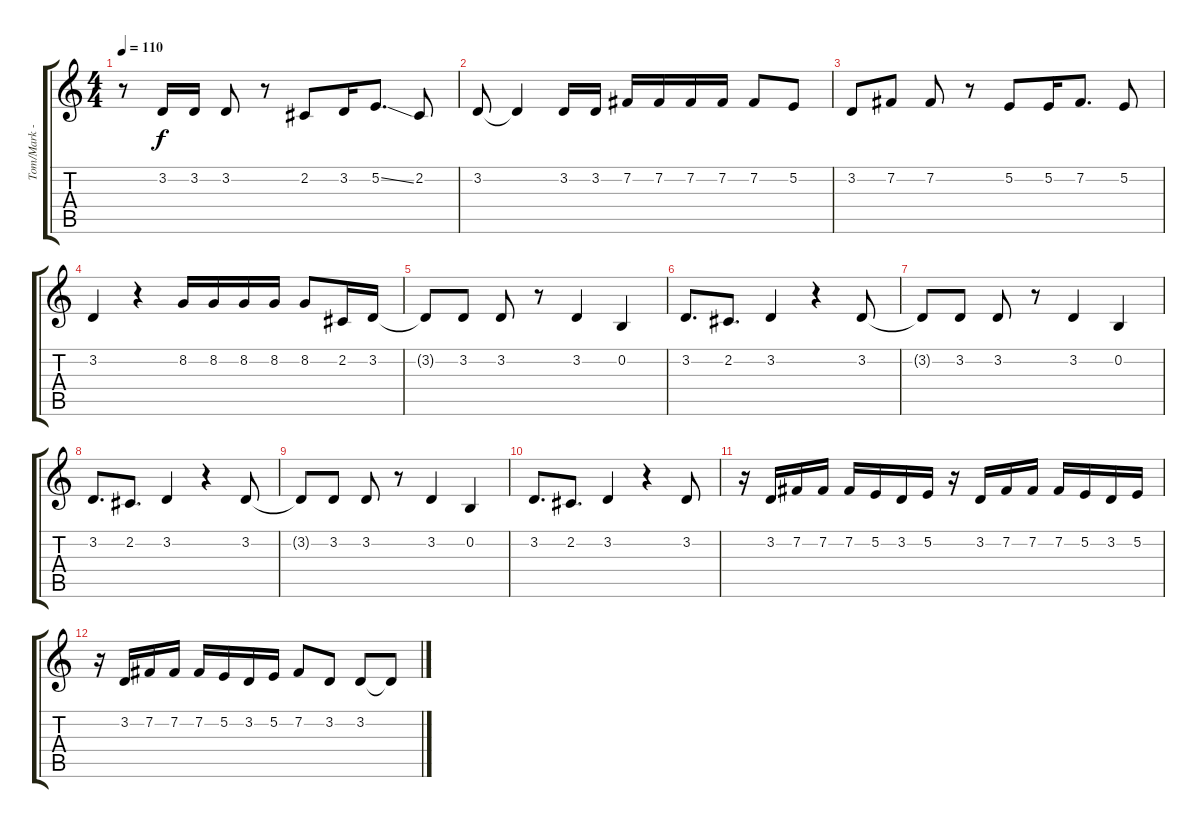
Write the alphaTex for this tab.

\track ("Tom/Mark - Vocals" "Tom/Mark -") {instrument altosax}
\staff {score tabs}
\tuning (E4 B3 G3 D3 A2 E2) {hide}
\ts (4 4)
\tempo 110
\clef g2
\ks c
r.8{dy f} 3.2.16 3.2.16 3.2.8 r.8 2.2.8 3.2.16 5.2{ss}.8{d} 2.2.8 |
3.2.8 3.2{t}.4 3.2.16 3.2.16 7.2.16 7.2.16 7.2.16 7.2.16 7.2.8 5.2.8 |
3.2.8 7.2.8 7.2.8 r.8 5.2.8 5.2.16 7.2.8{d} 5.2.8 |
3.2.4 r.4 8.2.16 8.2.16 8.2.16 8.2.16 8.2.8 2.2.16 3.2.16 |
3.2{t}.8 3.2.8 3.2.8 r.8 3.2.4 0.2.4 |
3.2.8{d} 2.2.8{d} 3.2.4 r.4 3.2.8 |
3.2{t}.8 3.2.8 3.2.8 r.8 3.2.4 0.2.4 |
3.2.8{d} 2.2.8{d} 3.2.4 r.4 3.2.8 |
3.2{t}.8 3.2.8 3.2.8 r.8 3.2.4 0.2.4 |
3.2.8{d} 2.2.8{d} 3.2.4 r.4 3.2.8 |
r.16 3.2.16 7.2.16 7.2.16 7.2.16 5.2.16 3.2.16 5.2.16 r.16 3.2.16 7.2.16 7.2.16 7.2.16 5.2.16 3.2.16 5.2.16 |
r.16 3.2.16{instrument tenorsax} 7.2.16 7.2.16 7.2.16 5.2.16 3.2.16 5.2.16 7.2.8 3.2.8 3.2.8 3.2{t}.8
